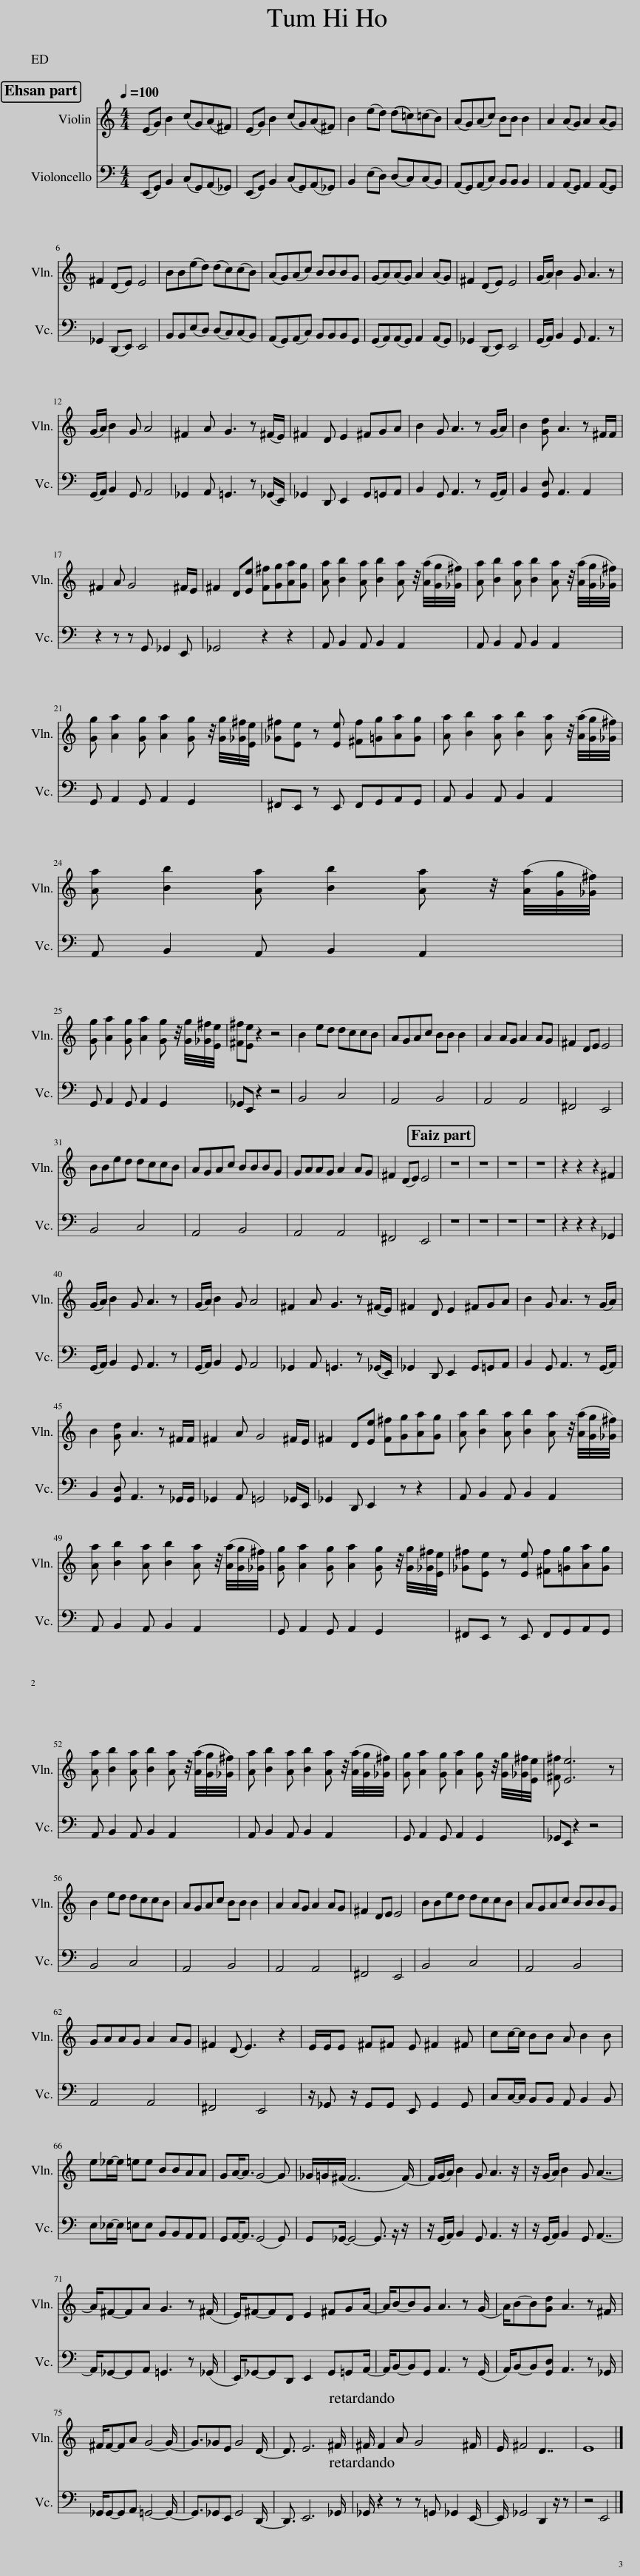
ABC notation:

X:1
%%score 1 2
L:1/8
Q:1/4=100
M:4/4
I:linebreak $
K:C
V:1 treble
V:2 bass
V:1
 (EG) B2 (cG)(A^F) | (EG) B2 (cG)(A^F) | B2 (ed) ((d=c))(=cB) | (AG)(Ac) BB B2 | A2 (AG) A2 (AG) |$ %5
 ^F2 (DE) E4 | BB(ed) (dc)(cB) | (AG)(Ac) BBBG | (GA)(AG) A2 (AG) | ^F2 (DE) E4 | %10
 (G/A/) B2 G A3 z |$ (G/A/) B2 G A4 | ^F2 A G3 z (^F/E/) | ^F2 D E2 ^FGA | B2 G A3 z (G/A/) | %15
 B2 [Gd] A3 z ^F/F/ |$ ^F2 A G4 ^F/E/ | ^F2 D[Ee] [F^f][Gg][Aa][Gg] | [Aa] [Bb]2 [Aa] [Bb]2 [Aa] z/4 ([Aa]/4[Gg]/4[_G^f]/4) | [Aa] [Bb]2 [Aa] [Bb]2 [Aa] z/4 ([Aa]/4[Gg]/4[_G^f]/4) |$ %20
 [Gg] [Aa]2 [Gg] [Aa]2 [Gg] z/4 [Gg]/4[_G^f]/4[Ee]/4 | [_G^f][Ee] z [Ee] [^Ff][=Gg][Aa][Gg] | [Aa] [Bb]2 [Aa] [Bb]2 [Aa] z/4 (([Aa]/4[Gg]/4[_G^f]/4)) |$ [Aa] [Bb]2 [Aa] [Bb]2 [Aa] z/4 ([Aa]/4[Gg]/4[_G^f]/4) |$ [Gg] [Aa]2 [Gg] [Aa]2 [Gg] z/4 [Gg]/4[_G^f]/4[Ee]/4 | %25
 [^F^f][Ee] z2 z4 | B2 ed dccB | AGAc BB B2 | A2 AG A2 AG | ^F2 DE E4 |$ %30
 BBed dccB | AGAc BBBG | GAAG A2 AG | ^F2 (DE) E4 | z8 | %35
 z8 | z8 | z8 | z2 z2 z2 ^F2 |$ (G/A/) B2 G A3 z | %40
 (G/A/) B2 G A4 | ^F2 A G3 z (^F/E/) | ^F2 D E2 ^FGA | B2 G A3 z (G/A/) |$ B2 [Gd] A3 z ^F/F/ | %45
 ^F2 A G4 ^F/E/ | ^F2 D[Ee] [F^f][Gg][Aa][Gg] | [Aa] [Bb]2 [Aa] [Bb]2 [Aa] z/4 ([Aa]/4[Gg]/4[_G^f]/4) |$ [Aa] [Bb]2 [Aa] [Bb]2 [Aa] z/4 ([Aa]/4[Gg]/4[_G^f]/4) | [Gg] [Aa]2 [Gg] [Aa]2 [Gg] z/4 [Gg]/4[_G^f]/4[Ee]/4 | %50
 [_G^f][Ee] z [Ee] [^Ff][=Gg][Aa][Gg] |$ [Aa] [Bb]2 [Aa] [Bb]2 [Aa] z/4 (([Aa]/4[Gg]/4[_G^f]/4)) | [Aa] [Bb]2 [Aa] [Bb]2 [Aa] z/4 ([Aa]/4[Gg]/4[_G^f]/4) | [Gg] [Aa]2 [Gg] [Aa]2 [Gg] z/4 [Gg]/4[_G^f]/4[Ee]/4 | [^F^f] [Ee]6 z |$ %55
 B2 ed dccB | AGAc BB B2 | A2 AG A2 AG | ^F2 DE E4 | BBed dccB | %60
 AGAc BBBG |$ GAAG A2 AG | ^F2 (D E3) z2 | E/E/E ^F^F E ^F2 ^F | cc/-c/ BB A B2 B |$ %65
 e_e/-e/ =ee BBAA | GA-<A (G4 G) | _G/=G/(^F/ F6 F/-) | F/(G/A/) B2 G A3 z/ | z/ (G/A/) B2 G A7/2- |$ %70
 A/^F-FA G3 z (^F/ | E/)^F-FD E2 ^FGA/- | A/B-BG A3 z (G/ | A/)B-B[Gd] A3 z ^F/ |$ ^F/F-FA G4- G/- | %75
 G3/2_GE G4 D/- | D3/2 E6 ^F/ | ^F/ F2 A G4 ^F/ | E/ ^F4 D7/2 | E8 |] %80
V:2
 (E,,G,,) B,,2 (C,G,,)(A,,_G,,) | (E,,G,,) B,,2 (C,G,,)(A,,_G,,) | B,,2 (E,D,) ((D,C,))(C,B,,) | (A,,G,,)(A,,C,) B,,B,, B,,2 | A,,2 (A,,G,,) A,,2 (A,,G,,) |$ %5
 _G,,2 (D,,E,,) E,,4 | B,,B,,(E,D,) (D,C,)(C,B,,) | (A,,G,,)(A,,C,) B,,B,,B,,G,, | (G,,A,,)(A,,G,,) A,,2 (A,,G,,) | _G,,2 (D,,E,,) E,,4 | %10
 (G,,/A,,/) B,,2 G,, A,,3 z |$ (G,,/A,,/) B,,2 G,, A,,4 | _G,,2 A,, =G,,3 z (_G,,/E,,/) | _G,,2 D,, E,,2 G,,=G,,A,, | B,,2 G,, A,,3 z (G,,/A,,/) | %15
 B,,2 [G,,D,] A,,3 A,,2 |$ z2 z z G,, _G,,2 E,, | _G,,4 z2 z2 | A,, B,,2 A,, B,,2 A,,2 | A,, B,,2 A,, B,,2 A,,2 |$ %20
 G,, A,,2 G,, A,,2 G,,2 | ^F,,E,, z E,, F,,G,,A,,G,, | A,, B,,2 A,, B,,2 A,,2 |$ A,, B,,2 A,, B,,2 A,,2 |$ G,, A,,2 G,, A,,2 G,,2 | %25
 _G,,E,, z2 z4 | B,,4 C,4 | A,,4 B,,4 | A,,4 A,,4 | ^F,,4 E,,4 |$ %30
 B,,4 C,4 | A,,4 B,,4 | A,,4 A,,4 | ^F,,4 E,,4 | z8 | %35
 z8 | z8 | z8 | z2 z2 z2 _G,,2 |$ (G,,/A,,/) B,,2 G,, A,,3 z | %40
 (G,,/A,,/) B,,2 G,, A,,4 | _G,,2 A,, =G,,3 z (_G,,/E,,/) | _G,,2 D,, E,,2 G,,=G,,A,, | B,,2 G,, A,,3 z (G,,/A,,/) |$ B,,2 [G,,D,] A,,3 z _G,,/G,,/ | %45
 _G,,2 A,, =G,,4 _G,,/E,,/ | _G,,2 D,, E,,2 z z2 | A,, B,,2 A,, B,,2 A,,2 |$ A,, B,,2 A,, B,,2 A,,2 | G,, A,,2 G,, A,,2 G,,2 | %50
 ^F,,E,, z E,, F,,G,,A,,G,, |$ A,, B,,2 A,, B,,2 A,,2 | A,, B,,2 A,, B,,2 A,,2 | G,, A,,2 G,, A,,2 G,,2 | _G,,E,, z2 z4 |$ %55
 B,,4 C,4 | A,,4 B,,4 | A,,4 A,,4 | ^F,,4 E,,4 | B,,4 C,4 | %60
 A,,4 B,,4 |$ A,,4 A,,4 | ^F,,4 E,,4 | z/ _G,, z/ G,,G,, E,, G,,2 G,, | C,C,/-C,/ B,,B,, A,, B,,2 B,, |$ %65
 E,_E,/-E,/ =E,E, B,,B,,A,,A,, | G,,A,,-<A,, (G,,4 G,,) | G,,_G,,/- G,,4- G,,3/2 z/ z/ | z/ (G,,/A,,/) B,,2 G,, A,,3 z/ | z/ (G,,/A,,/) B,,2 G,, A,,7/2- |$ %70
 A,,/_G,,-G,,A,, =G,,3 z (_G,,/ | E,,/)_G,,-G,,D,, E,,2 G,,=G,,A,,/- | A,,/B,,-B,,G,, A,,3 z (G,,/ | A,,/)B,,-B,,[G,,D,] A,,3 z _G,,/ |$ _G,,/G,,-G,,A,, =G,,4- G,,/- | %75
 G,,3/2_G,,E,, G,,4 D,,/- | D,,3/2 E,,6 _G,,/ | _G,,/ z2 z z =G,, _G,,2 E,,/- | E,,/ _G,,4 D,,2 z/ z | z4 E,,4 |] %80
